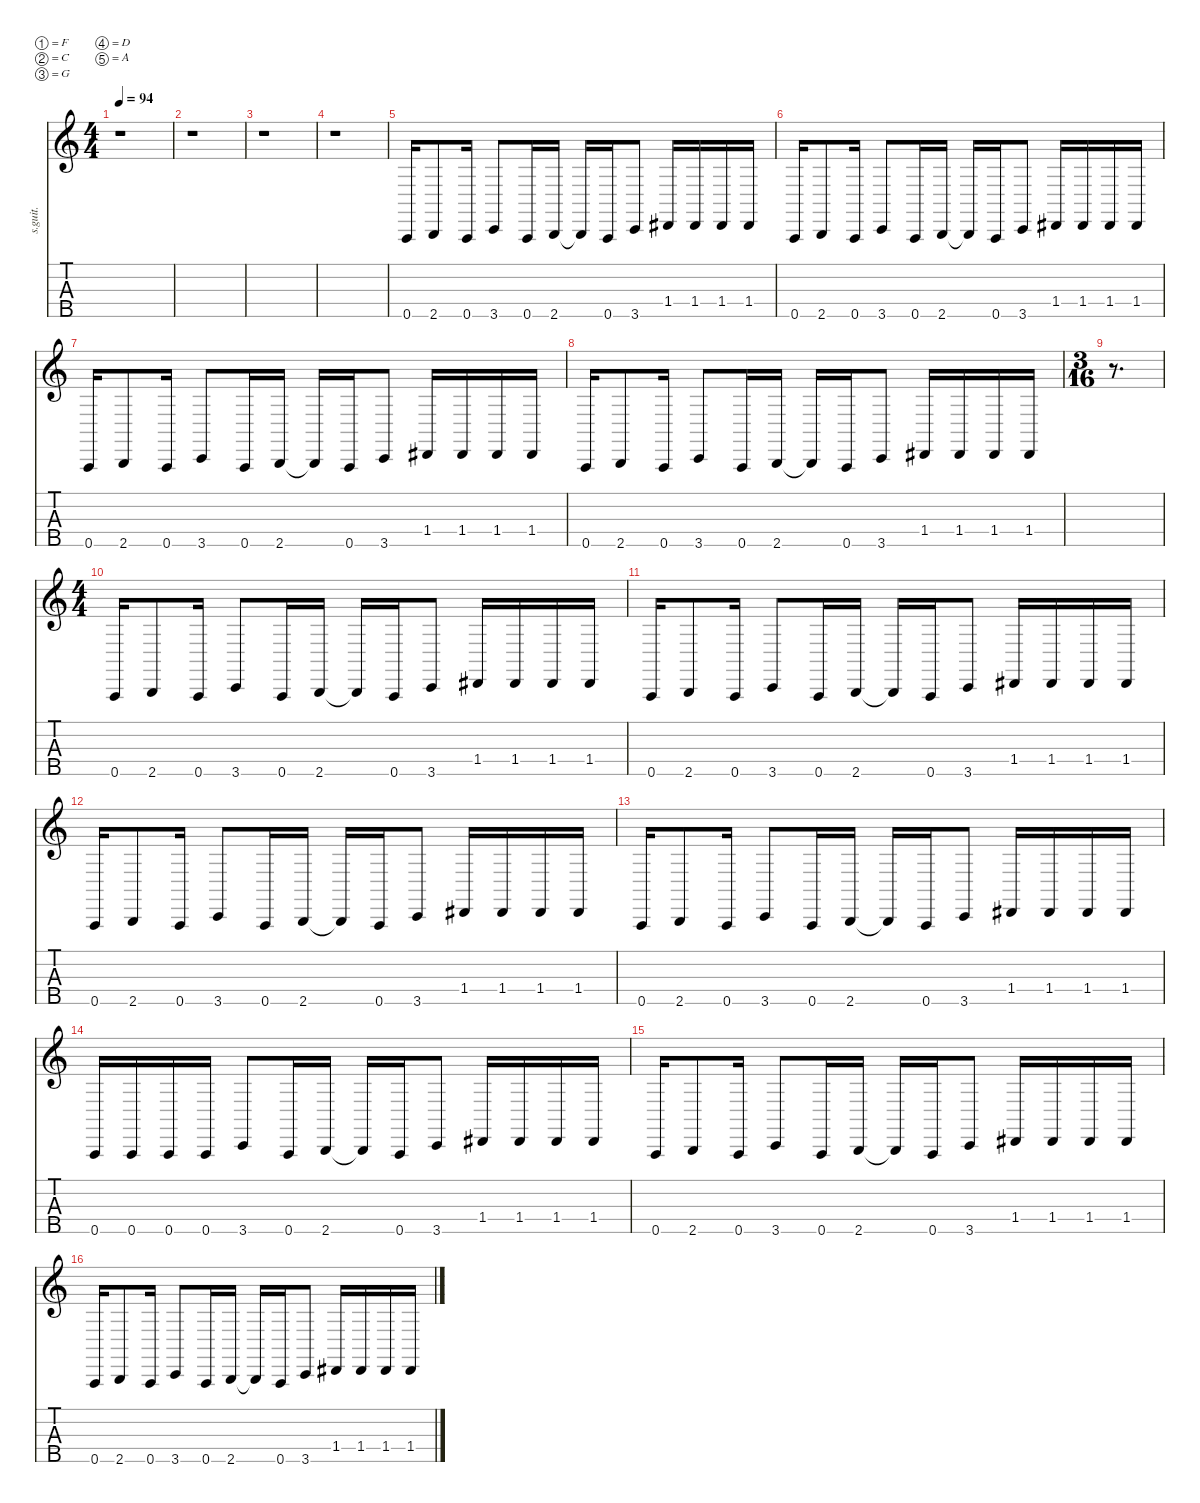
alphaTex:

\defaultSystemsLayout 4
\hideDynamics
\bracketExtendMode nobrackets
\track ("Reginal \"Fieldy\" Arvizu (Slap)" "s.guit.") {instrument slapbass1}
\staff {score tabs}
\tuning (F2 C2 G1 D1 A0)
\ts (4 4)
\tempo 94
\clef g2
\ks c
r.1{dy f} |
r.1 |
r.1 |
r.1 |
0.5.16 2.5.8 0.5.16 3.5.8 0.5.16 2.5.16 2.5{t}.16 0.5.16 3.5.8 1.4{acc #}.16 1.4{acc #}.16 1.4{acc #}.16 1.4{acc #}.16 |
0.5.16 2.5.8 0.5.16 3.5.8 0.5.16 2.5.16 2.5{t}.16 0.5.16 3.5.8 1.4{acc #}.16 1.4{acc #}.16 1.4{acc #}.16 1.4{acc #}.16 |
0.5.16 2.5.8 0.5.16 3.5.8 0.5.16 2.5.16 2.5{t}.16 0.5.16 3.5.8 1.4{acc #}.16 1.4{acc #}.16 1.4{acc #}.16 1.4{acc #}.16 |
0.5.16 2.5.8 0.5.16 3.5.8 0.5.16 2.5.16 2.5{t}.16 0.5.16 3.5.8 1.4{acc #}.16 1.4{acc #}.16 1.4{acc #}.16 1.4{acc #}.16 |
\ts (3 16)
\beaming (8 2 2 2 2)
r.8{d} |
\ts (4 4)
\beaming (8 2 2 2 2)
0.5.16 2.5.8 0.5.16 3.5.8 0.5.16 2.5.16 2.5{t}.16 0.5.16 3.5.8 1.4{acc #}.16 1.4{acc #}.16 1.4{acc #}.16 1.4{acc #}.16 |
0.5.16 2.5.8 0.5.16 3.5.8 0.5.16 2.5.16 2.5{t}.16 0.5.16 3.5.8 1.4{acc #}.16 1.4{acc #}.16 1.4{acc #}.16 1.4{acc #}.16 |
0.5.16 2.5.8 0.5.16 3.5.8 0.5.16 2.5.16 2.5{t}.16 0.5.16 3.5.8 1.4{acc #}.16 1.4{acc #}.16 1.4{acc #}.16 1.4{acc #}.16 |
0.5.16 2.5.8 0.5.16 3.5.8 0.5.16 2.5.16 2.5{t}.16 0.5.16 3.5.8 1.4{acc #}.16 1.4{acc #}.16 1.4{acc #}.16 1.4{acc #}.16 |
0.5.16 0.5.16 0.5.16 0.5.16 3.5.8 0.5.16 2.5.16 2.5{t}.16 0.5.16 3.5.8 1.4{acc #}.16 1.4{acc #}.16 1.4{acc #}.16 1.4{acc #}.16 |
0.5.16 2.5.8 0.5.16 3.5.8 0.5.16 2.5.16 2.5{t}.16 0.5.16 3.5.8 1.4{acc #}.16 1.4{acc #}.16 1.4{acc #}.16 1.4{acc #}.16 |
0.5.16 2.5.8 0.5.16 3.5.8 0.5.16 2.5.16 2.5{t}.16 0.5.16 3.5.8 1.4{acc #}.16 1.4{acc #}.16 1.4{acc #}.16 1.4{acc #}.16
